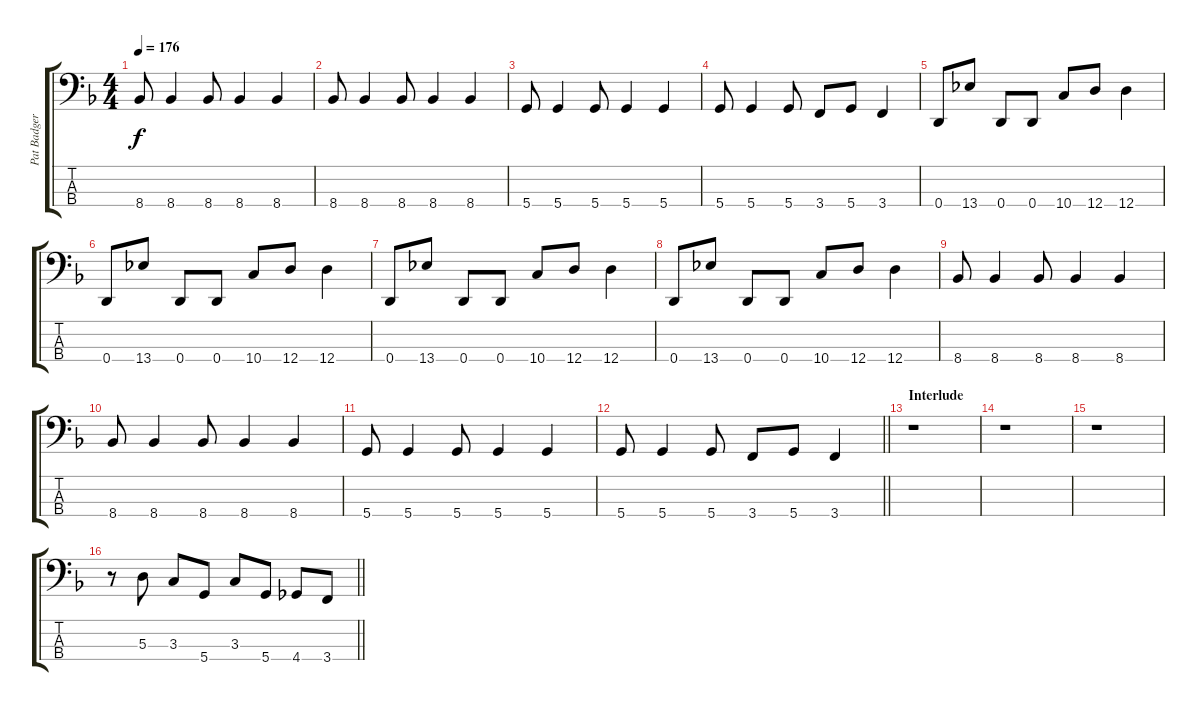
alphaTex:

\track ("Pat Badger - Bass" "Pat Badger") {instrument electricbassfinger}
\staff {score tabs}
\tuning (G2 D2 A1 D1) {hide}
\ts (4 4)
\tempo 176
\clef f4
\ks f
8.4.8{dy f} 8.4.4 8.4.8 8.4.4 8.4.4 |
8.4.8 8.4.4 8.4.8 8.4.4 8.4.4 |
5.4.8 5.4.4 5.4.8 5.4.4 5.4.4 |
5.4.8 5.4.4 5.4.8 3.4.8 5.4.8 3.4.4 |
0.4.8 13.4.8 0.4.8 0.4.8 10.4.8 12.4.8 12.4.4 |
0.4.8 13.4.8 0.4.8 0.4.8 10.4.8 12.4.8 12.4.4 |
0.4.8 13.4.8 0.4.8 0.4.8 10.4.8 12.4.8 12.4.4 |
0.4.8 13.4.8 0.4.8 0.4.8 10.4.8 12.4.8 12.4.4 |
8.4.8 8.4.4 8.4.8 8.4.4 8.4.4 |
8.4.8 8.4.4 8.4.8 8.4.4 8.4.4 |
5.4.8 5.4.4 5.4.8 5.4.4 5.4.4 |
\barLineRight lightlight
5.4.8 5.4.4 5.4.8 3.4.8 5.4.8 3.4.4 |
\section ("" "Interlude")
r.1 |
r.1 |
r.1 |
\barLineRight lightlight
r.8 5.3.8 3.3.8 5.4.8 3.3.8 5.4.8 4.4.8 3.4.8
